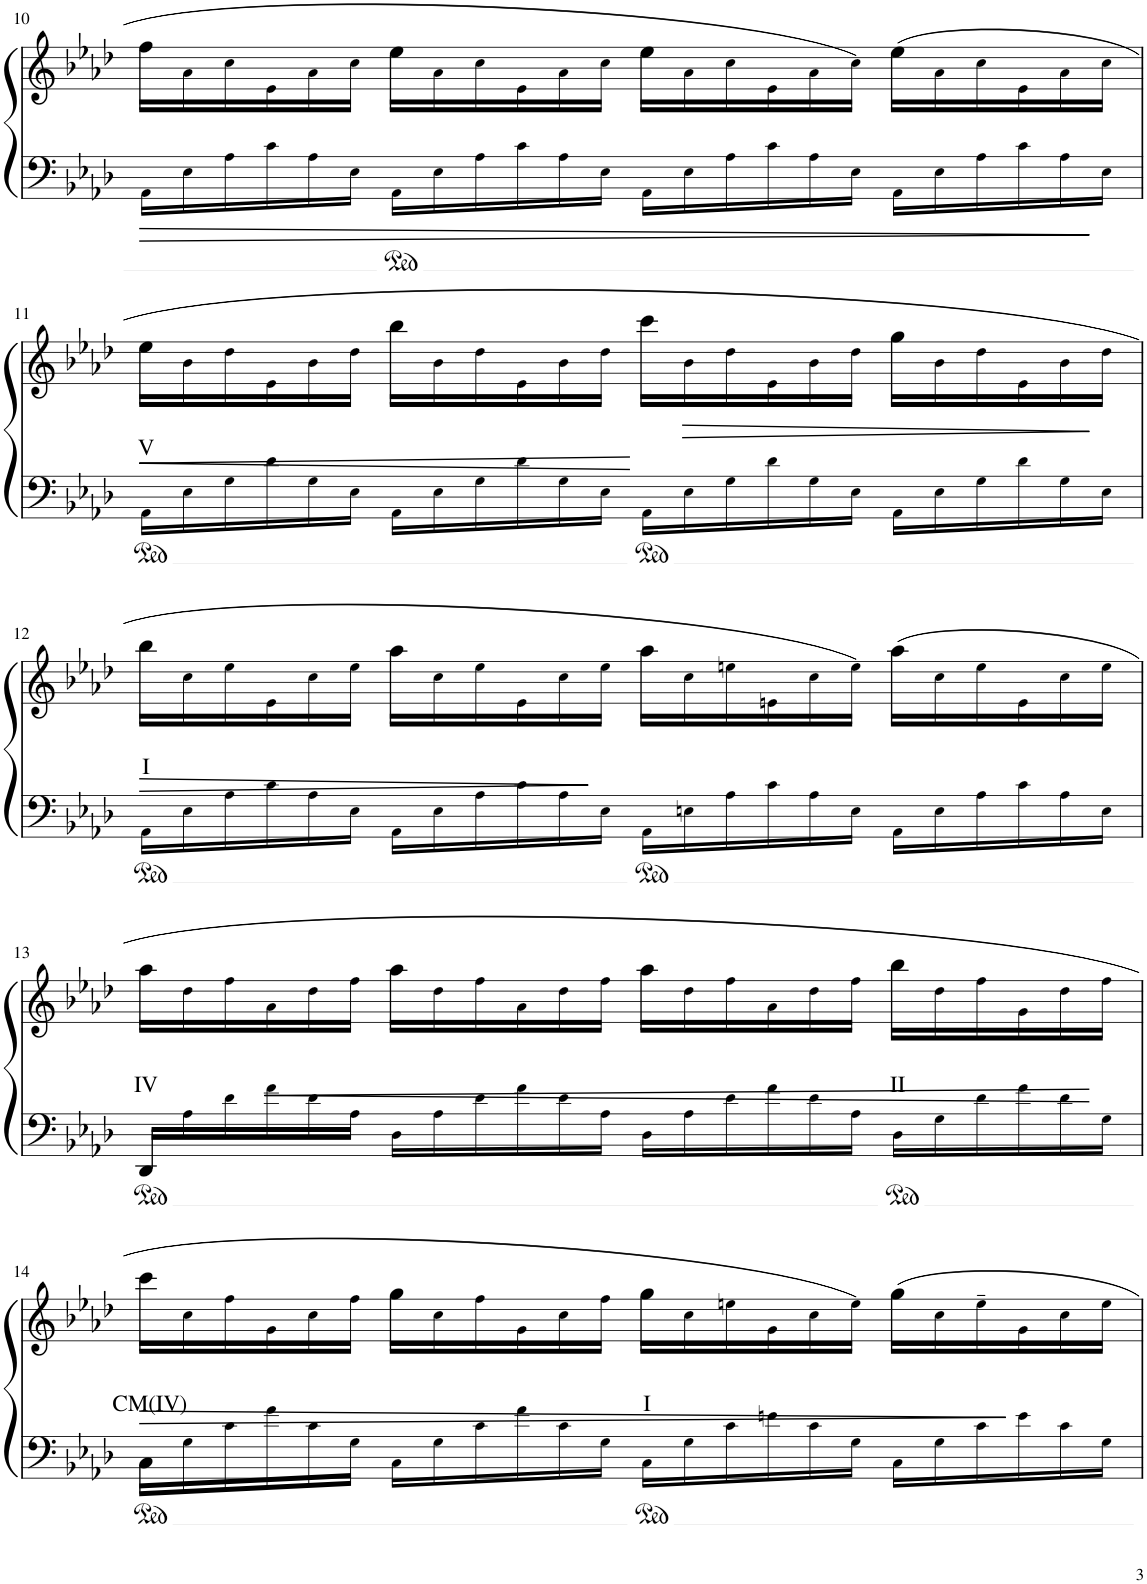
**kern	**kern	**text	**dynam
*part1	*part1	*part1	*part1
*staff2	*staff1	*staff1	*staff1/2
*I"Piano	*	*	*
*I'Pno	*	*	*
!!LO:PB:g=z
*clefF4	*clefG2	*	*
*k[b-e-a-d-]	*k[b-e-a-d-]	*	*
*M4/4	*M4/4	*	*
*met(c)	*met(c)	*	*
*Xtuplet	*Xtuplet	*	*
=10	=10	=10	=10
24AA-!\LL	24ff\LL	.	.
24E-!\	24a-!\	.	.
24A-!\	24cc!\	.	.
24c!\	24e-!\	.	.
24A-!\	24a-!\	.	.
24E-!\JJ	24cc!\JJ	.	.
24AA-!\LL	24ee-\LL	.	.
24E-!\	24a-!\	.	.
24A-!\	24cc!\	.	.
24c!\	24e-!\	.	.
24A-!\	24a-!\	.	.
24E-!\JJ	24cc!\JJ	.	.
24AA-!\LL	24ee-\LL	.	.
24E-!\	24a-!\	.	.
24A-!\	24cc!\	.	.
24c!\	24e-!\	.	.
24A-!\	24a-!\	.	.
24E-!\JJ	24cc!\JJ	.	.
24AA-!\LL	(24ee-\LL	.	.
24E-!\	24a-!\	.	.
24A-!\	24cc!\	.	.
24c!\	24e-!\	.	.
24A-!\	24a-!\	.	.
24E-!\JJ	24cc!\JJ	.	.
!!LO:LB:g=z
=11	=11	=11	=11
!	!	!LO:LY:b	!LO:HP:b
24AA-!\LL	24ee-\LL	V	<
24E-!\	24b-!\	.	.
24G!\	24dd-!\	.	.
24d-!\	24e-!\	.	.
24G!\	24b-!\	.	.
24E-!\JJ	24dd-!\JJ	.	.
24AA-!\LL	24bb-\LL	.	.
24E-!\	24b-!\	.	.
24G!\	24dd-!\	.	.
24d-!\	24e-!\	.	.
24G!\	24b-!\	.	.
24E-!\JJ	24dd-!\JJ	.	.
24AA-!\LL	24ccc\LL	.	[
!	!	!	!LO:HP:b
24E-!\	24b-!\	.	>
24G!\	24dd-!\	.	.
24d-!\	24e-!\	.	.
24G!\	24b-!\	.	.
24E-!\JJ	24dd-!\JJ	.	.
24AA-!\LL	24gg\LL	.	.
24E-!\	24b-!\	.	.
24G!\	24dd-!\	.	.
24d-!\	24e-!\	.	.
24G!\	24b-!\	.	.
24E-!\JJ	24dd-!\JJ	.	]
!!LO:LB:g=z
=12	=12	=12	=12
!	!	!LO:LY:b	!LO:HP:b
24AA-!\LL	24bb-\LL	I	>
24E-!\	24cc!\	.	.
24A-!\	24ee-!\	.	.
24c!\	24e-!\	.	.
24A-!\	24cc!\	.	.
24E-!\JJ	24ee-!\JJ	.	.
24AA-!\LL	24aa-\LL	.	.
24E-!\	24cc!\	.	.
24A-!\	24ee-!\	.	.
24c!\	24e-!\	.	.
24A-!\	24cc!\	.	.
24E-!\JJ	24ee-!\JJ	.	]
24AA-!\LL	24aa-\LL	.	.
24En!\	24cc!\	.	.
24A-!\	24een!\	.	.
24c!\	24en!\	.	.
24A-!\	24cc!\	.	.
24E!\JJ	24ee!\JJ)	.	.
24AA-!\LL	(24aa-\LL	.	.
24E!\	24cc!\	.	.
24A-!\	24ee!\	.	.
24c!\	24e!\	.	.
24A-!\	24cc!\	.	.
24E!\JJ	24ee!\JJ	.	.
!!LO:LB:g=z
=13	=13	=13	=13
!	!	!LO:LY:b	!
24DD-/LL	24aa-\LL	IV	.
24A-!\	24dd-!\	.	.
24d-!\	24ff!\	.	.
!	!	!	!LO:HP:b
24f!\	24a-!\	.	<
24d-!\	24dd-!\	.	.
24A-!\JJ	24ff!\JJ	.	.
24D-!\LL	24aa-\LL	.	.
24A-!\	24dd-!\	.	.
24d-!\	24ff!\	.	.
24f!\	24a-!\	.	.
24d-!\	24dd-!\	.	.
24A-!\JJ	24ff!\JJ	.	.
24D-!\LL	24aa-\LL	.	.
24A-!\	24dd-!\	.	.
24d-!\	24ff!\	.	.
24f!\	24a-!\	.	.
24d-!\	24dd-!\	.	.
24A-!\JJ	24ff!\JJ	.	.
!	!	!LO:LY:b	!
24D-!\LL	24bb-\LL	II	.
24G!\	24dd-!\	.	.
24d-!\	24ff!\	.	.
24f!\	24g!\	.	.
24d-!\	24dd-!\	.	.
24G!\JJ	24ff!\JJ	.	[
!!LO:LB:g=z
=14	=14	=14	=14
!	!	!LO:LY:b	!LO:HP:b
24C\LL	24ccc\LL	CM(IV)	>
24G!\	24cc!\	.	.
24c!\	24ff!\	.	.
24f!\	24g!\	.	.
24c!\	24cc!\	.	.
24G!\JJ	24ff!\JJ	.	.
24C!\LL	24gg\LL	.	.
24G!\	24cc!\	.	.
24c!\	24ff!\	.	.
24f!\	24g!\	.	.
24c!\	24cc!\	.	.
24G!\JJ	24ff!\JJ	.	.
!	!	!LO:LY:b	!
24C!\LL	24gg\LL	I	.
24G!\	24cc!\	.	.
24c!\	24een!\	.	.
24en!\	24g!\	.	.
24c!\	24cc!\	.	.
24G!\JJ	24ee!\JJ)	.	.
24C!\LL	24gg\LL	.	.
24G!\	24cc!\	.	.
24c!\	24ee~!\	.	.
24e!\	24g!\	.	]
24c!\	24cc!\	.	.
24G!\JJ	24ee!\JJ	.	.
=	=	=	=
*-	*-	*-	*-
